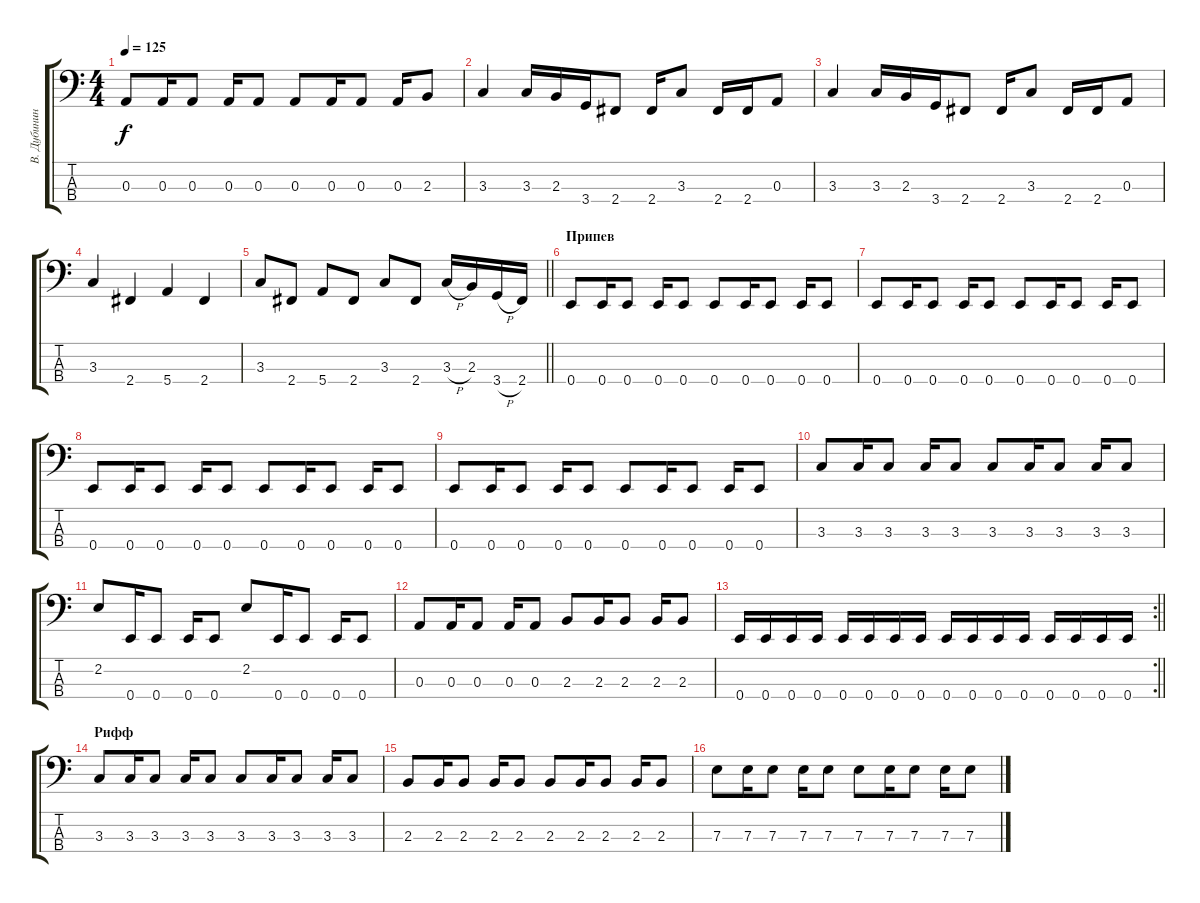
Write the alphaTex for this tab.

\track ("В. Дубинин" "В. Дубинин") {instrument electricbassfinger}
\staff {score tabs}
\tuning (G2 D2 A1 E1) {hide}
\ts (4 4)
\tempo 125
\clef f4
\ks c
0.3.8{dy f} 0.3.16 0.3.8 0.3.16 0.3.8 0.3.8 0.3.16 0.3.8 0.3.16 2.3.8 |
3.3.4 3.3.16 2.3.16 3.4.16 2.4.8 2.4.16 3.3.8 2.4.16 2.4.16 0.3.8 |
3.3.4 3.3.16 2.3.16 3.4.16 2.4.8 2.4.16 3.3.8 2.4.16 2.4.16 0.3.8 |
3.3.4 2.4.4 5.4.4 2.4.4 |
\barLineRight lightlight
3.3.8 2.4.8 5.4.8 2.4.8 3.3.8 2.4.8 3.3{h}.16 2.3.16 3.4{h}.16 2.4.16 |
\section ("" "Припев")
0.4.8 0.4.16 0.4.8 0.4.16 0.4.8 0.4.8 0.4.16 0.4.8 0.4.16 0.4.8 |
0.4.8 0.4.16 0.4.8 0.4.16 0.4.8 0.4.8 0.4.16 0.4.8 0.4.16 0.4.8 |
0.4.8 0.4.16 0.4.8 0.4.16 0.4.8 0.4.8 0.4.16 0.4.8 0.4.16 0.4.8 |
0.4.8 0.4.16 0.4.8 0.4.16 0.4.8 0.4.8 0.4.16 0.4.8 0.4.16 0.4.8 |
3.3.8 3.3.16 3.3.8 3.3.16 3.3.8 3.3.8 3.3.16 3.3.8 3.3.16 3.3.8 |
2.2.8 0.4.16 0.4.8 0.4.16 0.4.8 2.2.8 0.4.16 0.4.8 0.4.16 0.4.8 |
0.3.8 0.3.16 0.3.8 0.3.16 0.3.8 2.3.8 2.3.16 2.3.8 2.3.16 2.3.8 |
\rc 2
\barLineRight lightlight
0.4.16 0.4.16 0.4.16 0.4.16 0.4.16 0.4.16 0.4.16 0.4.16 0.4.16 0.4.16 0.4.16 0.4.16 0.4.16 0.4.16 0.4.16 0.4.16 |
\section ("" "Рифф")
3.3.8 3.3.16 3.3.8 3.3.16 3.3.8 3.3.8 3.3.16 3.3.8 3.3.16 3.3.8 |
2.3.8 2.3.16 2.3.8 2.3.16 2.3.8 2.3.8 2.3.16 2.3.8 2.3.16 2.3.8 |
7.3.8 7.3.16 7.3.8 7.3.16 7.3.8 7.3.8 7.3.16 7.3.8 7.3.16 7.3.8
